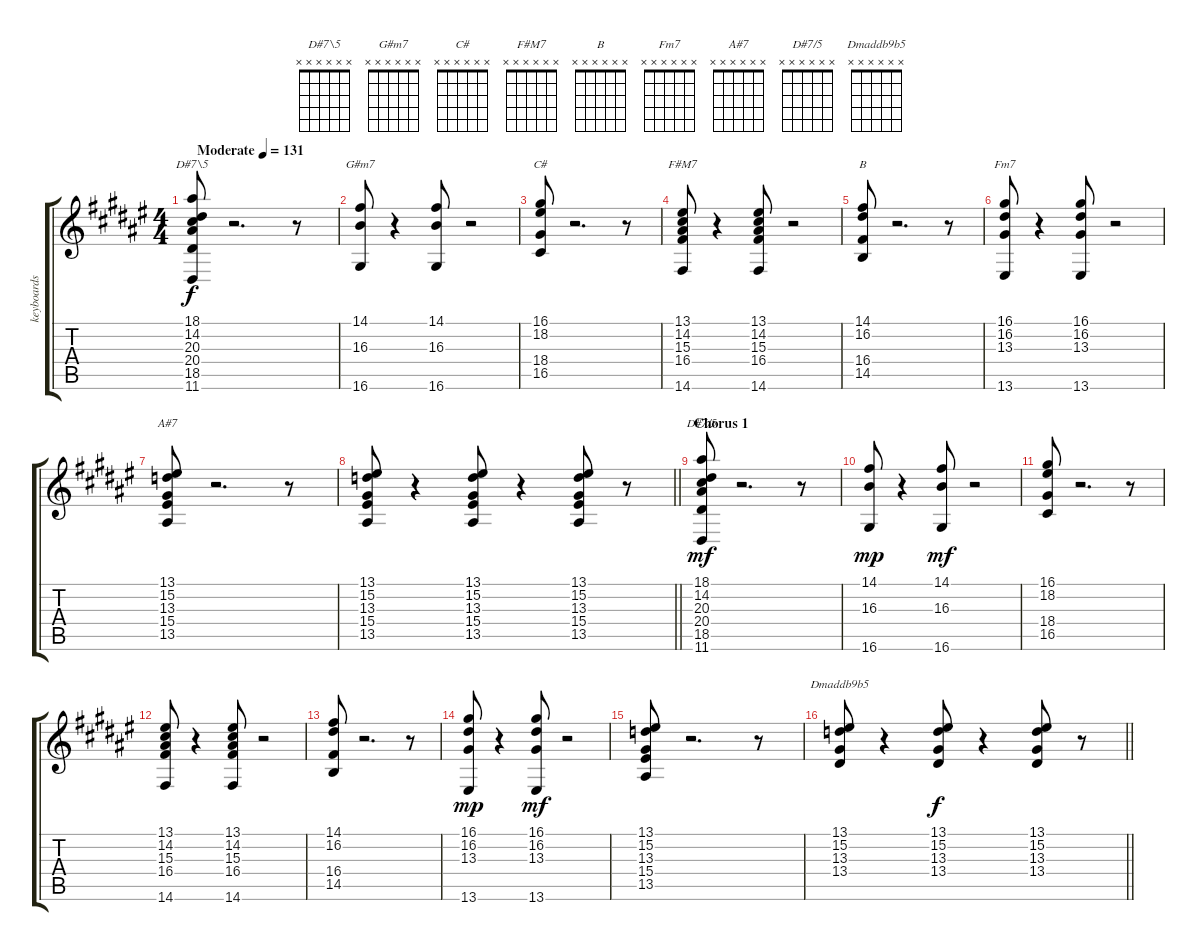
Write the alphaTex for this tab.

\track ("keyboards" "keyboards") {instrument rockorgan}
\staff {score tabs}
\tuning (E4 B3 G3 D3 A2 E2) {hide}
\chord ("D#7\\5" x x x x x x)
\chord ("G#m7" x x x x x x)
\chord ("C#" x x x x x x)
\chord ("F#M7" x x x x x x)
\chord ("B" x x x x x x)
\chord ("Fm7" x x x x x x)
\chord ("A#7" x x x x x x)
\chord ("D#7/5" x x x x x x)
\chord ("Dmaddb9b5" x x x x x x)
\ts (4 4)
\tempo (131 "Moderate")
\clef g2
\ks f#
(18.1 14.2 20.3 20.4 18.5 11.6).8{ch "D#7\\5" dy f instrument rockorgan} r.2{d} r.8 |
(14.1 16.3 16.6).8{ch "G#m7"} r.4 (14.1 16.3 16.6).8 r.2 |
(16.1 18.2 18.4 16.5).8{ch "C#"} r.2{d} r.8 |
(13.1 14.2 15.3 16.4 14.6).8{ch "F#M7"} r.4 (13.1 14.2 15.3 16.4 14.6).8 r.2 |
(14.1 16.2 16.4 14.5).8{ch "B"} r.2{d} r.8 |
(16.1 16.2 13.3 13.6).8{ch "Fm7"} r.4 (16.1 16.2 13.3 13.6).8 r.2 |
(13.1 15.2 13.3 15.4 13.5).8{ch "A#7"} r.2{d} r.8 |
\barLineRight lightlight
(13.1 15.2 13.3 15.4 13.5).8 r.4 (13.1 15.2 13.3 15.4 13.5).8 r.4 (13.1 15.2 13.3 15.4 13.5).8 r.8 |
\section ("" "Chorus 1")
(18.1 14.2 20.3 20.4 18.5 11.6).8{ch "D#7/5" dy mf} r.2{d} r.8 |
(14.1 16.3 16.6).8{dy mp} r.4 (14.1 16.3 16.6).8{dy mf} r.2 |
(16.1 18.2 18.4 16.5).8 r.2{d} r.8 |
(13.1 14.2 15.3 16.4 14.6).8 r.4 (13.1 14.2 15.3 16.4 14.6).8 r.2 |
(14.1 16.2 16.4 14.5).8 r.2{d} r.8 |
(16.1 16.2 13.3 13.6).8{dy mp} r.4 (16.1 16.2 13.3 13.6).8{dy mf} r.2 |
(13.1 15.2 13.3 15.4 13.5).8 r.2{d} r.8 |
\barLineRight lightlight
(13.1 15.2 13.3 13.4).8{ch "Dmaddb9b5"} r.4 (13.1 15.2 13.3 13.4).8{dy f} r.4 (13.1 15.2 13.3 13.4).8 r.8
